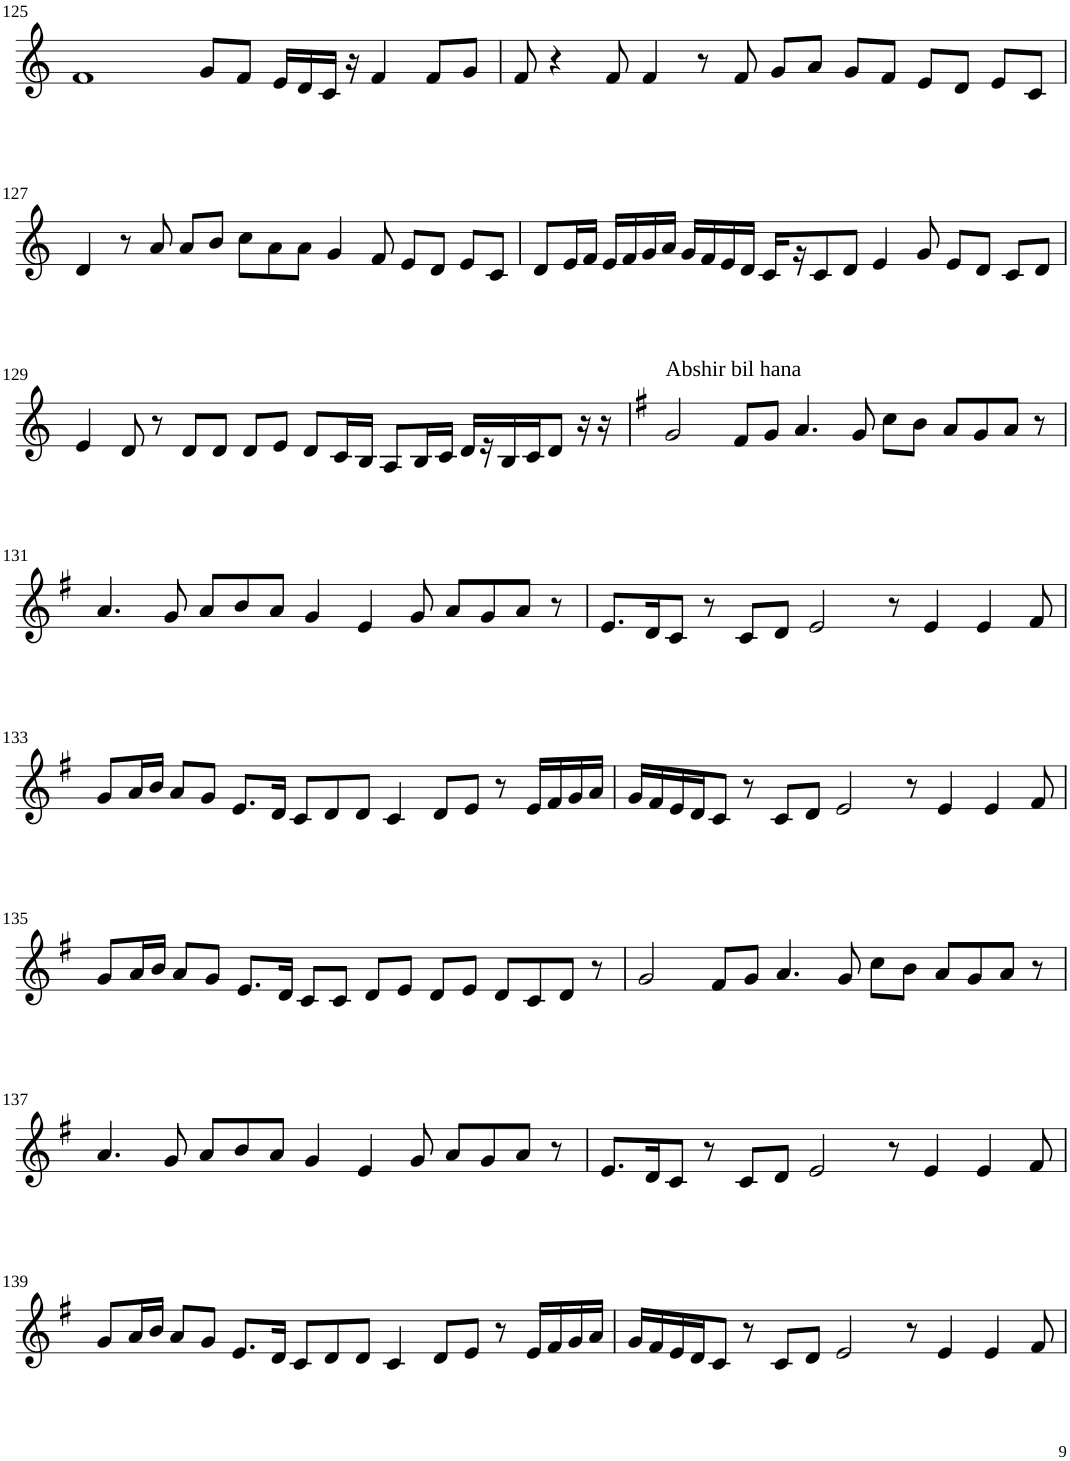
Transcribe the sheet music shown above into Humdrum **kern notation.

**kern
*part1
*staff1
*I"Violin
!!LO:PB:g=z
*clefG2
*k[]
*C:
*M8/4
=125
1f
8g/L
8f/J
16e/LL
16d/
16c/JJ
16r
4f/
8f/L
8g/J
=126
8f/
4r
8f/
4f/
8r
8f/
8g/L
8a/J
8g/L
8f/J
8e/L
8d/J
8e/L
8c/J
!!LO:LB:g=z
=127
4d/
8r
8a/
8a/L
8b/J
8cc\L
8a\
8a\J
4g/
8f/
8e/L
8d/J
8e/L
8c/J
=128
8d/L
16e/L
16f/JJ
16e/LL
16f/
16g/
16a/JJ
16g/LL
16f/
16e/
16d/JJ
16c/LL
16r
8c/
8d/J
4e/
8g/
8e/L
8d/J
8c/L
8d/J
!!LO:LB:g=z
=129
4e/
8d/
8r
8d/L
8d/J
8d/L
8e/J
8d/L
16c/L
16B/JJ
8A/L
16B/L
16c/JJ
16d/LL
16r
16B/
16c/J
8d/J
16r
16r
=130
*k[f#]
*G:
!LO:TX:a:t=Abshir bil hana
2g/
8f#/L
8g/J
4.a/
8g/
8cc\L
8b\J
8a/L
8g/
8a/J
8r
!!LO:LB:g=z
=131
4.a/
8g/
8a/L
8b/
8a/J
4g/
4e/
8g/
8a/L
8g/
8a/J
8r
=132
8.e/L
16d/K
8c/J
8r
8c/L
8d/J
2e/
8r
4e/
4e/
8f#/
!!LO:LB:g=z
=133
8g/L
16a/L
16b/JJ
8a/L
8g/J
8.e/L
16d/Jk
8c/L
8d/
8d/J
4c/
8d/L
8e/J
8r
16e/LL
16f#/
16g/
16a/JJ
=134
16g/LL
16f#/
16e/
16d/J
8c/J
8r
8c/L
8d/J
2e/
8r
4e/
4e/
8f#/
!!LO:LB:g=z
=135
8g/L
16a/L
16b/JJ
8a/L
8g/J
8.e/L
16d/Jk
8c/L
8c/J
8d/L
8e/J
8d/L
8e/J
8d/L
8c/
8d/J
8r
=136
2g/
8f#/L
8g/J
4.a/
8g/
8cc\L
8b\J
8a/L
8g/
8a/J
8r
!!LO:LB:g=z
=137
4.a/
8g/
8a/L
8b/
8a/J
4g/
4e/
8g/
8a/L
8g/
8a/J
8r
=138
8.e/L
16d/K
8c/J
8r
8c/L
8d/J
2e/
8r
4e/
4e/
8f#/
!!LO:LB:g=z
=139
8g/L
16a/L
16b/JJ
8a/L
8g/J
8.e/L
16d/Jk
8c/L
8d/
8d/J
4c/
8d/L
8e/J
8r
16e/LL
16f#/
16g/
16a/JJ
=140
16g/LL
16f#/
16e/
16d/J
8c/J
8r
8c/L
8d/J
2e/
8r
4e/
4e/
8f#/
=
*-
